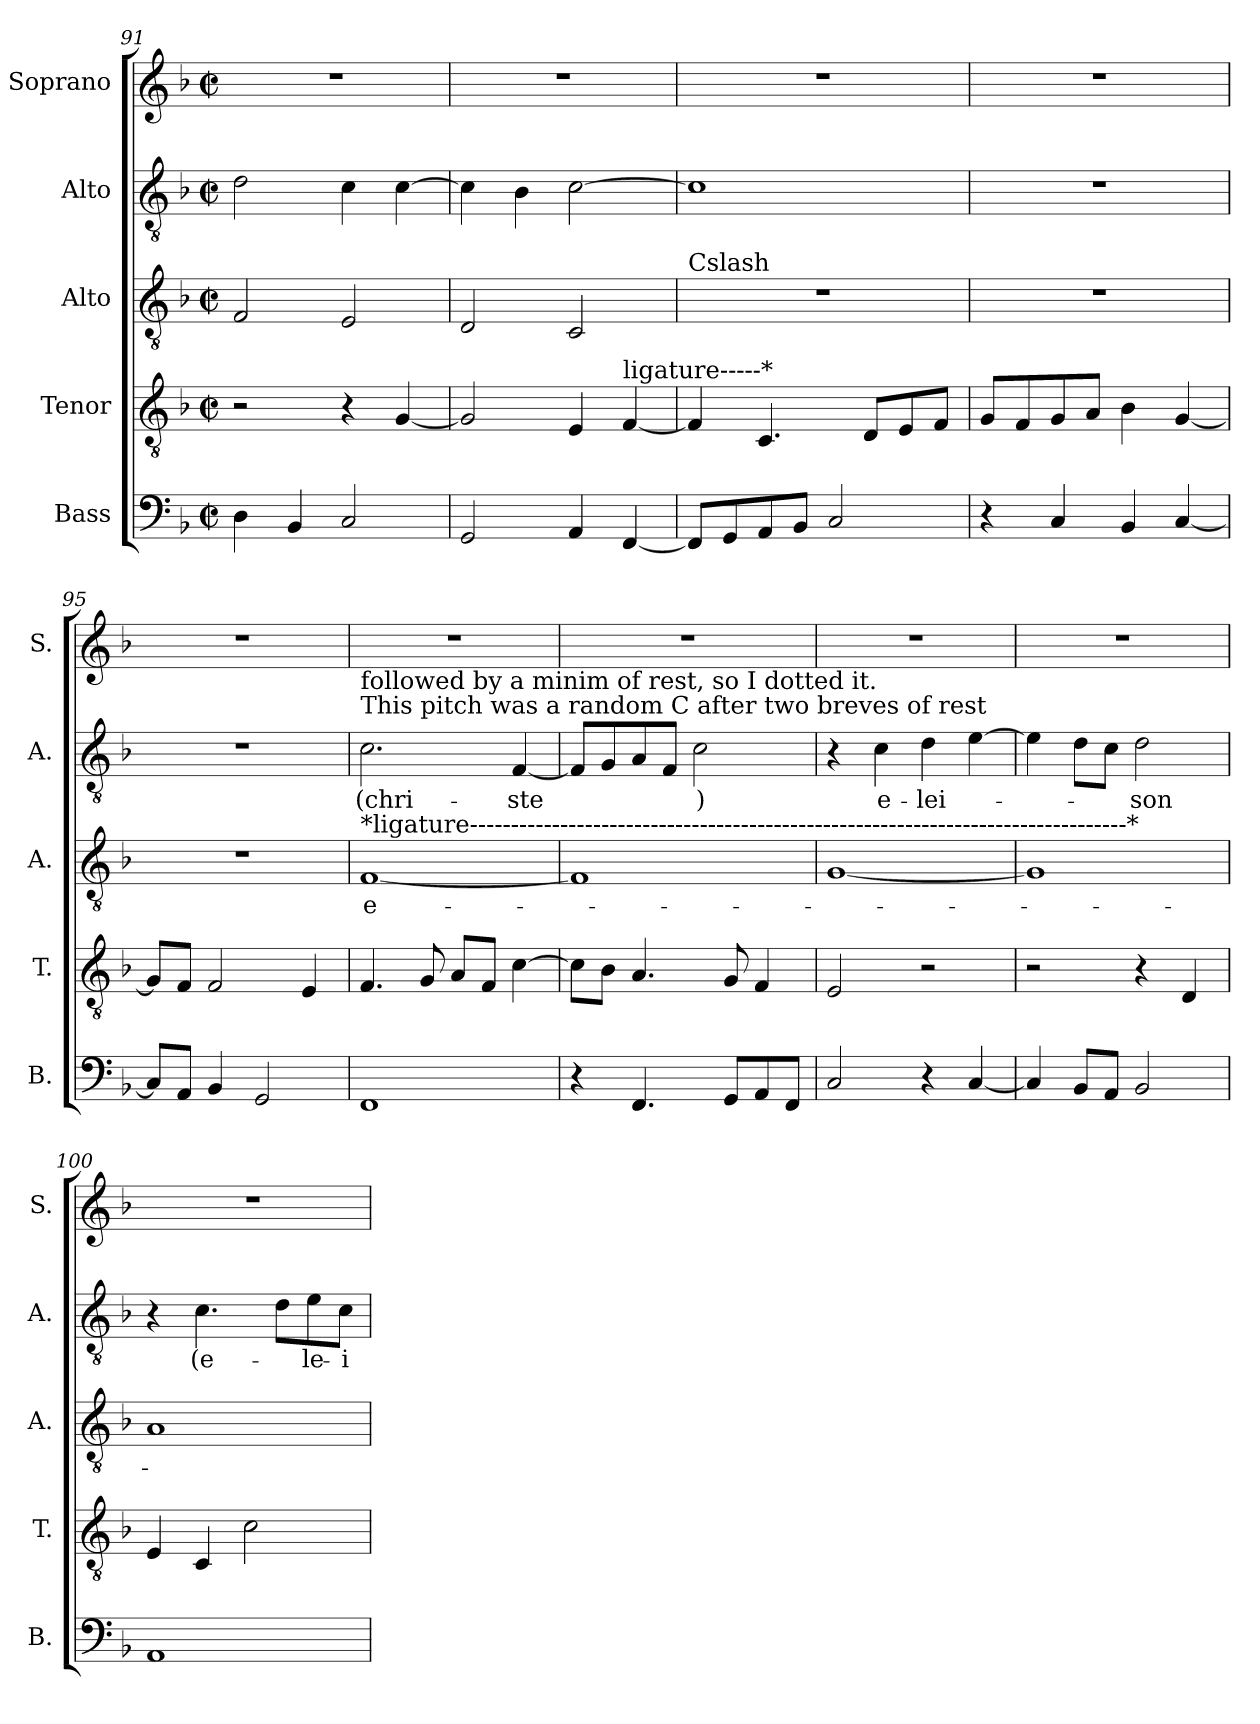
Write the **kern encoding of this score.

**kern	**kern	**kern	**text	**kern	**text	**kern
*part5	*part4	*part3	*part3	*part2	*part2	*part1
*staff5	*staff4	*staff3	*staff3	*staff2	*staff2	*staff1
*I"Bass	*I"Tenor	*I"Alto	*	*I"Alto	*	*I"Soprano
*I'B.	*I'T.	*I'A.	*	*I'A.	*	*I'S.
*clefF4	*clefGv2	*clefGv2	*	*clefGv2	*	*clefG2
*k[b-]	*k[b-]	*k[b-]	*	*k[b-]	*	*k[b-]
*M2/2	*M2/2	*M2/2	*	*M2/2	*	*M2/2
*met(c|)	*met(c|)	*met(c|)	*	*met(c|)	*	*met(c|)
=91	=91	=91	=91	=91	=91	=91
4D\	2r	2F/	.	2d\	.	1r
4BB-/	.	.	.	.	.	.
2C/	4r	2E/	.	4c\	.	.
.	[4G/	.	.	[4c\	.	.
=92	=92	=92	=92	=92	=92	=92
2GG/	2G/]	2D/	.	4c\]	.	1r
.	.	.	.	4B-\	.	.
4AA/	4E/	2C/	.	[2c\	.	.
!	!LO:TX:a:t=ligature-----*	!	!	!	!	!
[4FF/	[4F/	.	.	.	.	.
=93	=93	=93	=93	=93	=93	=93
!	!	!LO:TX:a:t=Cslash	!	!	!	!
8FF/L]	4F/]	1r	.	1c]	.	1r
8GG/	.	.	.	.	.	.
8AA/	4.C/	.	.	.	.	.
8BB-/J	.	.	.	.	.	.
2C/	.	.	.	.	.	.
.	8D/L	.	.	.	.	.
.	8E/	.	.	.	.	.
.	8F/J	.	.	.	.	.
=94	=94	=94	=94	=94	=94	=94
4r	8G/L	1r	.	1r	.	1r
.	8F/	.	.	.	.	.
4C/	8G/	.	.	.	.	.
.	8A/J	.	.	.	.	.
4BB-/	4B-\	.	.	.	.	.
[4C/	[4G/	.	.	.	.	.
=95	=95	=95	=95	=95	=95	=95
8C/L]	8G/L]	1r	.	1r	.	1r
8AA/J	8F/J	.	.	.	.	.
4BB-/	2F/	.	.	.	.	.
2GG/	.	.	.	.	.	.
.	4E/	.	.	.	.	.
=96	=96	=96	=96	=96	=96	=96
!	!	!	!	!LO:TX:a:t=This pitch was a random C after two breves of rest	!	!
!	!	!	!	!LO:TX:a:t=followed by a minim of rest, so I dotted it.	!	!
!	!	!LO:TX:a:t=*ligature--------------------------------------------------------------------------------*	!	!	!	!
!	!	!	!LO:LY:b	!	!LO:LY:b	!
1FF	4.F/	[1F	e-	2.c\	(chri-	1r
.	8G/	.	.	.	.	.
.	8A/L	.	.	.	.	.
.	8F/J	.	.	.	.	.
!	!	!	!	!	!LO:LY:b	!
.	[4c\	.	.	[4F/	-ste	.
=97	=97	=97	=97	=97	=97	=97
4r	8c\L]	1F]	.	8F/L]	.	1r
.	8B-\J	.	.	8G/	.	.
4.FF/	4.A/	.	.	8A/	.	.
.	.	.	.	8F/J	.	.
!	!	!	!	!	!LO:LY:b	!
.	.	.	.	2c\	)	.
8GG/L	8G/	.	.	.	.	.
8AA/	4F/	.	.	.	.	.
8FF/J	.	.	.	.	.	.
=98	=98	=98	=98	=98	=98	=98
2C/	2E/	[1G	.	4r	.	1r
!	!	!	!	!	!LO:LY:b	!
.	.	.	.	4c\	e-	.
!	!	!	!	!	!LO:LY:b	!
4r	2r	.	.	4d\	-lei-	.
[4C/	.	.	.	[4e\	.	.
=99	=99	=99	=99	=99	=99	=99
4C/]	2r	1G]	.	4e\]	.	1r
8BB-/L	.	.	.	8d\L	.	.
8AA/J	.	.	.	8c\J	.	.
!	!	!	!	!	!LO:LY:b	!
2BB-/	4r	.	.	2d\	-son	.
.	4D/	.	.	.	.	.
=100	=100	=100	=100	=100	=100	=100
1AA	4E/	1A	.	4r	.	1r
!	!	!	!	!	!LO:LY:b	!
.	4C/	.	.	4.c\	(e-	.
.	2c\	.	.	.	.	.
.	.	.	.	8d\L	.	.
!	!	!	!	!	!LO:LY:b	!
.	.	.	.	8e\	-le-	.
!	!	!	!	!	!LO:LY:b	!
.	.	.	.	8c\J	-i-	.
=	=	=	=	=	=	=
*-	*-	*-	*-	*-	*-	*-
